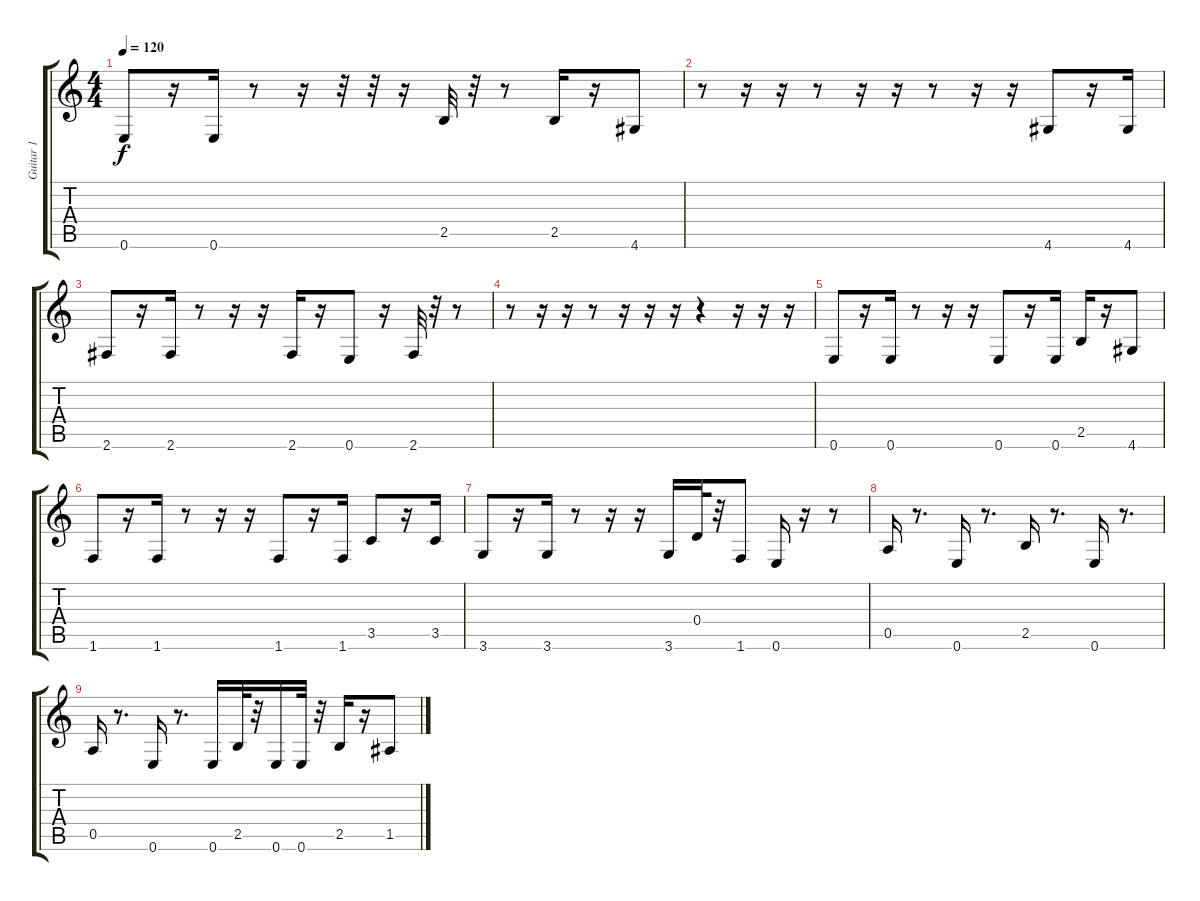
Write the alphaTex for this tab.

\track ("Guitar 1" "Guitar 1") {instrument acousticguitarnylon}
\staff {score tabs}
\tuning (E4 B3 G3 D3 A2 E2) {hide}
\ts (4 4)
\tempo 120
\clef g2
\ks c
0.6.8{dy f} r.16 0.6.16 r.8 r.16 r.32 r.32 r.16 2.5.32 r.32 r.8 2.5.16 r.16 4.6.8 |
r.8 r.16 r.16 r.8 r.16 r.16 r.8 r.16 r.16 4.6.8 r.16 4.6.16 |
2.6.8 r.16 2.6.16 r.8 r.16 r.16 2.6.16 r.16 0.6.8 r.16 2.6.32 r.32 r.8 |
r.8 r.16 r.16 r.8 r.16 r.16 r.16 r.4 r.16 r.16 r.16 |
0.6.8 r.16 0.6.16 r.8 r.16 r.16 0.6.8 r.16 0.6.16 2.5.16 r.16 4.6.8 |
1.6.8 r.16 1.6.16 r.8 r.16 r.16 1.6.8 r.16 1.6.16 3.5.8 r.16 3.5.16 |
3.6.8 r.16 3.6.16 r.8 r.16 r.16 3.6.16 0.4.32 r.32 1.6.8 0.6.16 r.16 r.8 |
0.5.16 r.8{d} 0.6.16 r.8{d} 2.5.16 r.8{d} 0.6.16 r.8{d} |
0.5.16 r.8{d} 0.6.16 r.8{d} 0.6.16 2.5.32 r.32 0.6.16 0.6.32 r.32 2.5.16 r.16 1.5.8
